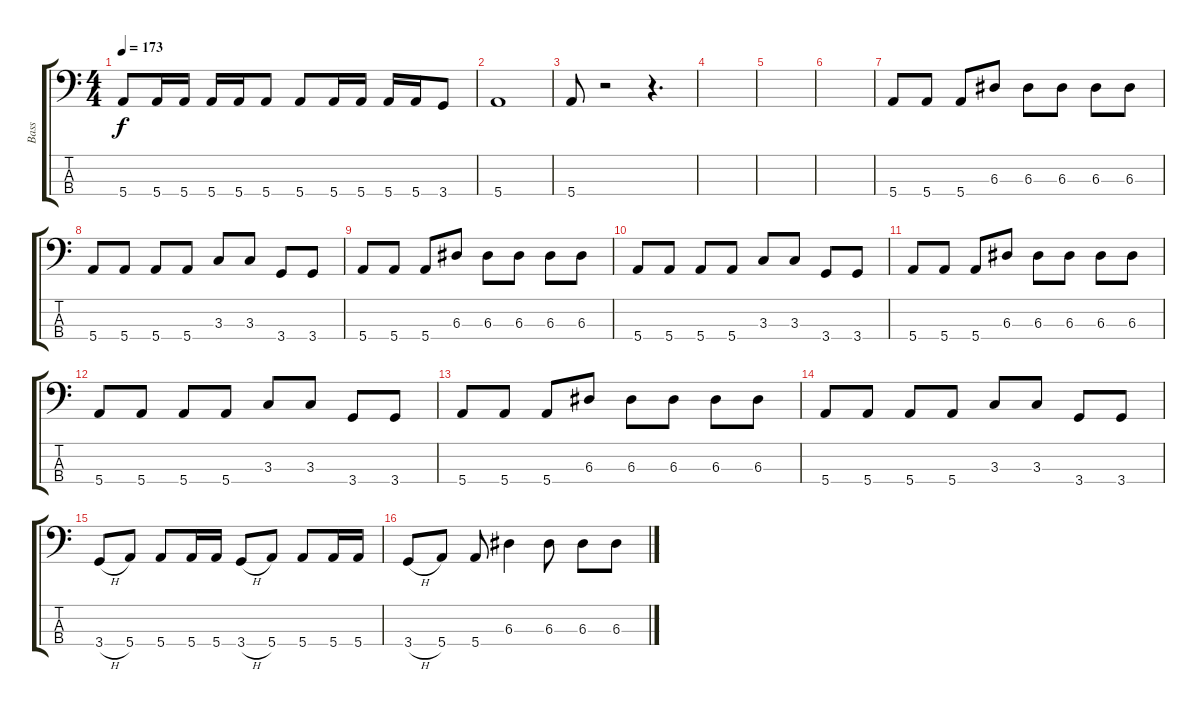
\track ("Bass" "Bass") {instrument electricbasspick}
\staff {score tabs}
\tuning (G2 D2 A1 E1) {hide}
\ts (4 4)
\tempo 173
\clef f4
\ks c
5.4.8{dy f} 5.4.16 5.4.16 5.4.16 5.4.16 5.4.8 5.4.8 5.4.16 5.4.16 5.4.16 5.4.16 3.4.8 |
5.4.1 |
5.4.8 r.2 r.4{d} |
|
|
|
5.4.8 5.4.8 5.4.8 6.3.8 6.3.8 6.3.8 6.3.8 6.3.8 |
5.4.8 5.4.8 5.4.8 5.4.8 3.3.8 3.3.8 3.4.8 3.4.8 |
5.4.8 5.4.8 5.4.8 6.3.8 6.3.8 6.3.8 6.3.8 6.3.8 |
5.4.8 5.4.8 5.4.8 5.4.8 3.3.8 3.3.8 3.4.8 3.4.8 |
5.4.8 5.4.8 5.4.8 6.3.8 6.3.8 6.3.8 6.3.8 6.3.8 |
5.4.8 5.4.8 5.4.8 5.4.8 3.3.8 3.3.8 3.4.8 3.4.8 |
5.4.8 5.4.8 5.4.8 6.3.8 6.3.8 6.3.8 6.3.8 6.3.8 |
5.4.8 5.4.8 5.4.8 5.4.8 3.3.8 3.3.8 3.4.8 3.4.8 |
3.4{h}.8 5.4.8 5.4.8 5.4.16 5.4.16 3.4{h}.8 5.4.8 5.4.8 5.4.16 5.4.16 |
3.4{h}.8 5.4.8 5.4.8 6.3.4 6.3.8 6.3.8 6.3.8
